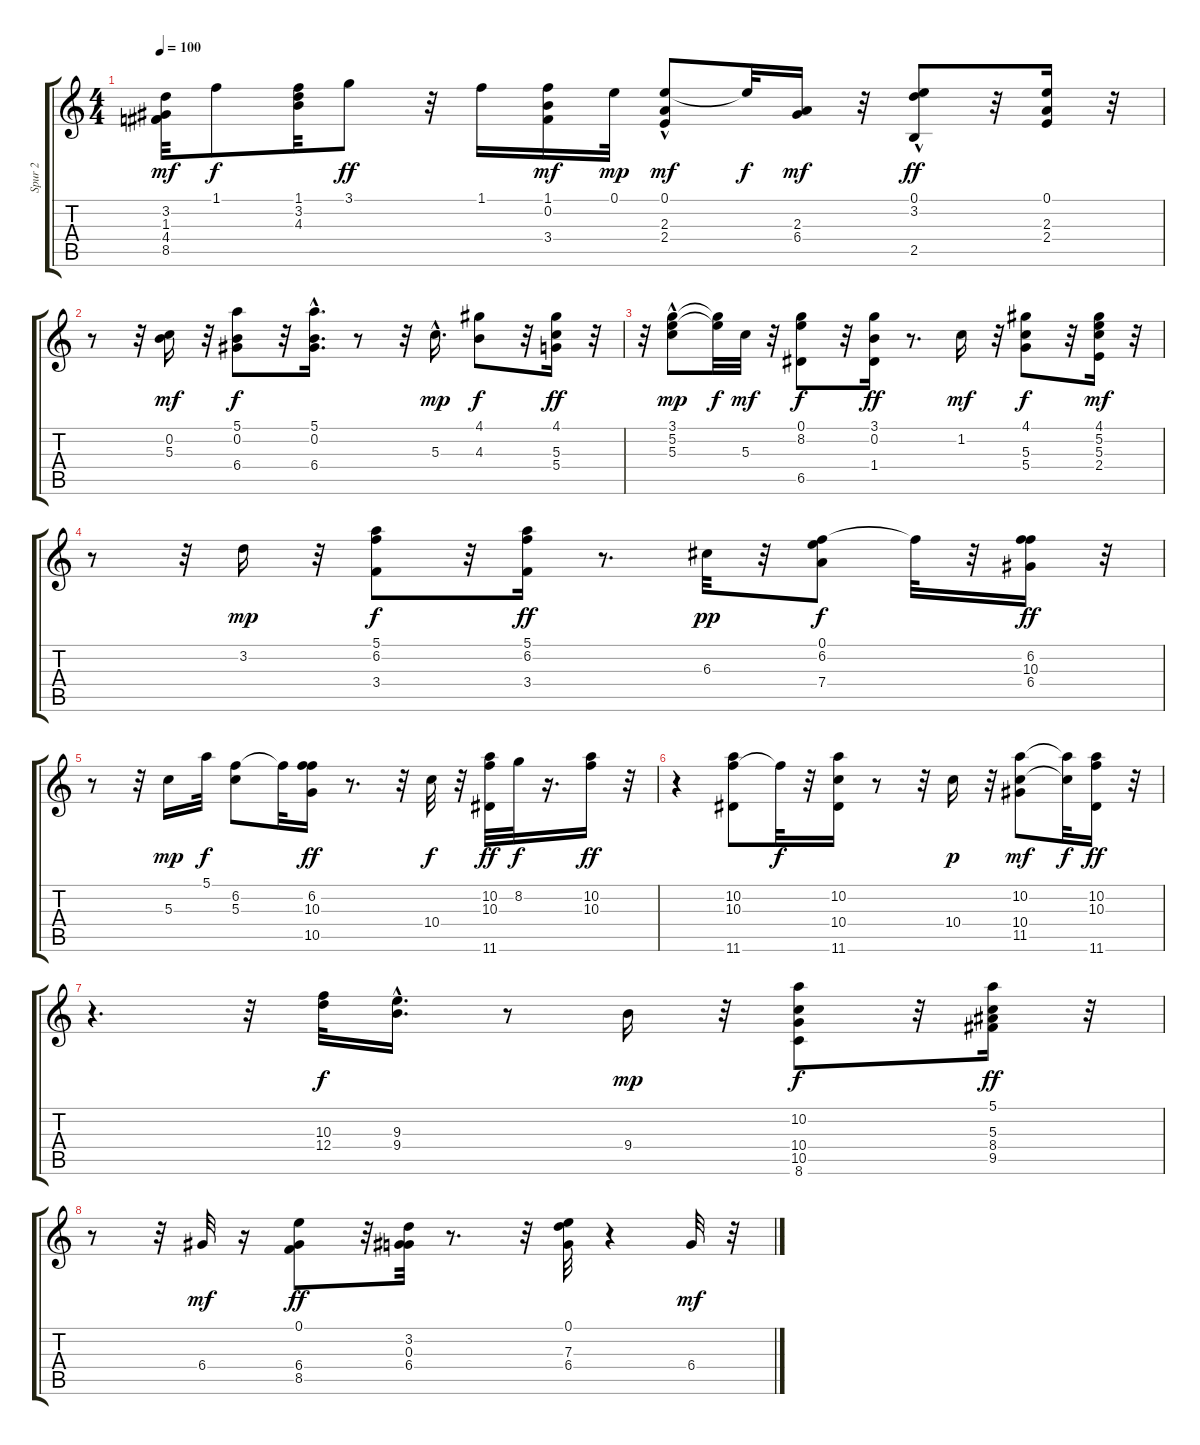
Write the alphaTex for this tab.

\track ("Spur 2" "Spur 2") {instrument acousticguitarnylon}
\staff {score tabs}
\tuning (E4 B3 G3 D3 A2 E2) {hide}
\ts (4 4)
\tempo 100
\clef g2
\ks c
(3.2 1.3 4.4 8.5).32{dy mf} 1.1.8{dy f} (1.1 3.2 4.3).32 3.1.8{dy ff} r.32 1.1.16 (1.1 0.2 3.4).16{dy mf} 0.1.32{dy mp} (0.1 2.3 2.4{hac}).8{dy mf} 0.1{t}.32{dy f} (2.3 6.4).16{dy mf} r.32 (0.1 3.2 2.5{hac}).8{dy ff} r.32 (0.1 2.3 2.4).16 r.32 |
r.8 r.32 (0.2 5.3).16{dy mf} r.32 (5.1 0.2 6.4).8{dy f} r.32 (5.1{hac} 0.2 6.4).16{d} r.8 r.32 5.3{hac}.16{d dy mp} (4.1 4.3).8{dy f} r.32 (4.1 5.3 5.4).16{dy ff} r.32 |
r.32 (3.1 5.2 5.3{hac}).8{dy mp} (3.1{t} 5.2{t}).32{dy f} 5.3.32{dy mf} r.32 (0.1 8.2 6.5).8{dy f} r.32 (3.1 0.2 1.4).16{dy ff} r.8{d} 1.2.16{dy mf} r.32 (4.1 5.3 5.4).8{dy f} r.32 (4.1 5.2 5.3 2.4).16{dy mf} r.32 |
r.8 r.32 3.2.16{dy mp} r.32 (5.1 6.2 3.4).8{dy f} r.32 (5.1 6.2 3.4).16{dy ff} r.8{d} 6.3.32{dy pp} r.32 (0.1 6.2 7.4).8{dy f} 6.2{t}.32 r.32 (6.2 10.3 6.4).16{dy ff} r.32 |
r.8 r.32 5.3.16{dy mp} 5.1.32{dy f} (6.2 5.3).8 6.2{t}.32 (6.2 10.3 10.5).16{dy ff} r.8{d} r.32 10.4.32{dy f} r.32 (10.2 10.3 11.6).32{dy ff} 8.2.32{dy f} r.16{d} (10.2 10.3).16{dy ff} r.32 |
r.4 (10.2 10.3 11.6).8 10.3{t}.32{dy f} r.32 (10.2 10.4 11.6).16 r.8 r.32 10.4.16{dy p} r.32 (10.2 10.4 11.5).8{dy mf} (10.2{t} 10.4{t}).32{dy f} (10.2 10.3 11.6).16{dy ff} r.32 |
r.4{d} r.32 (10.3 12.4).32{dy f} (9.3{hac} 9.4).16{d} r.8 9.4.16{dy mp} r.32 (10.2 10.4 10.5 8.6).8{dy f} r.32 (5.1 5.3 8.4 9.5).16{dy ff} r.32 |
r.8 r.32 6.4.32{dy mf} r.16 (0.1 6.4 8.5).8{dy ff} r.32 (3.2 0.3 6.4).32 r.8{d} r.32 (0.1 7.3 6.4).32 r.4 6.4.32{dy mf} r.32
